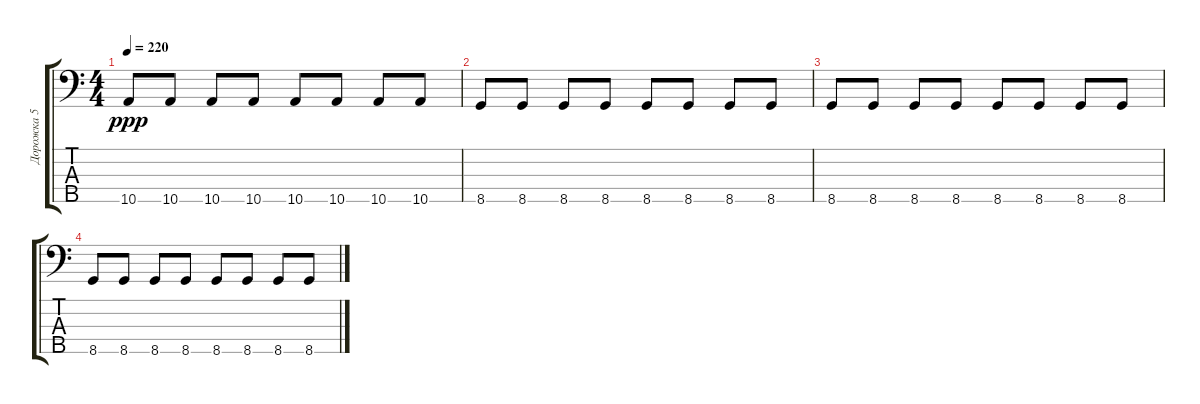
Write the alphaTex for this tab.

\track ("Дорожка 5" "Дорожка 5") {instrument electricbassfinger}
\staff {score tabs}
\tuning (G2 D2 A1 E1 B0) {hide}
\ts (4 4)
\tempo 220
\clef f4
\ks c
10.5.8{dy ppp} 10.5.8 10.5.8 10.5.8 10.5.8 10.5.8 10.5.8 10.5.8 |
8.5.8 8.5.8 8.5.8 8.5.8 8.5.8 8.5.8 8.5.8 8.5.8 |
8.5.8 8.5.8 8.5.8 8.5.8 8.5.8 8.5.8 8.5.8 8.5.8 |
8.5.8 8.5.8 8.5.8 8.5.8 8.5.8 8.5.8 8.5.8 8.5.8
